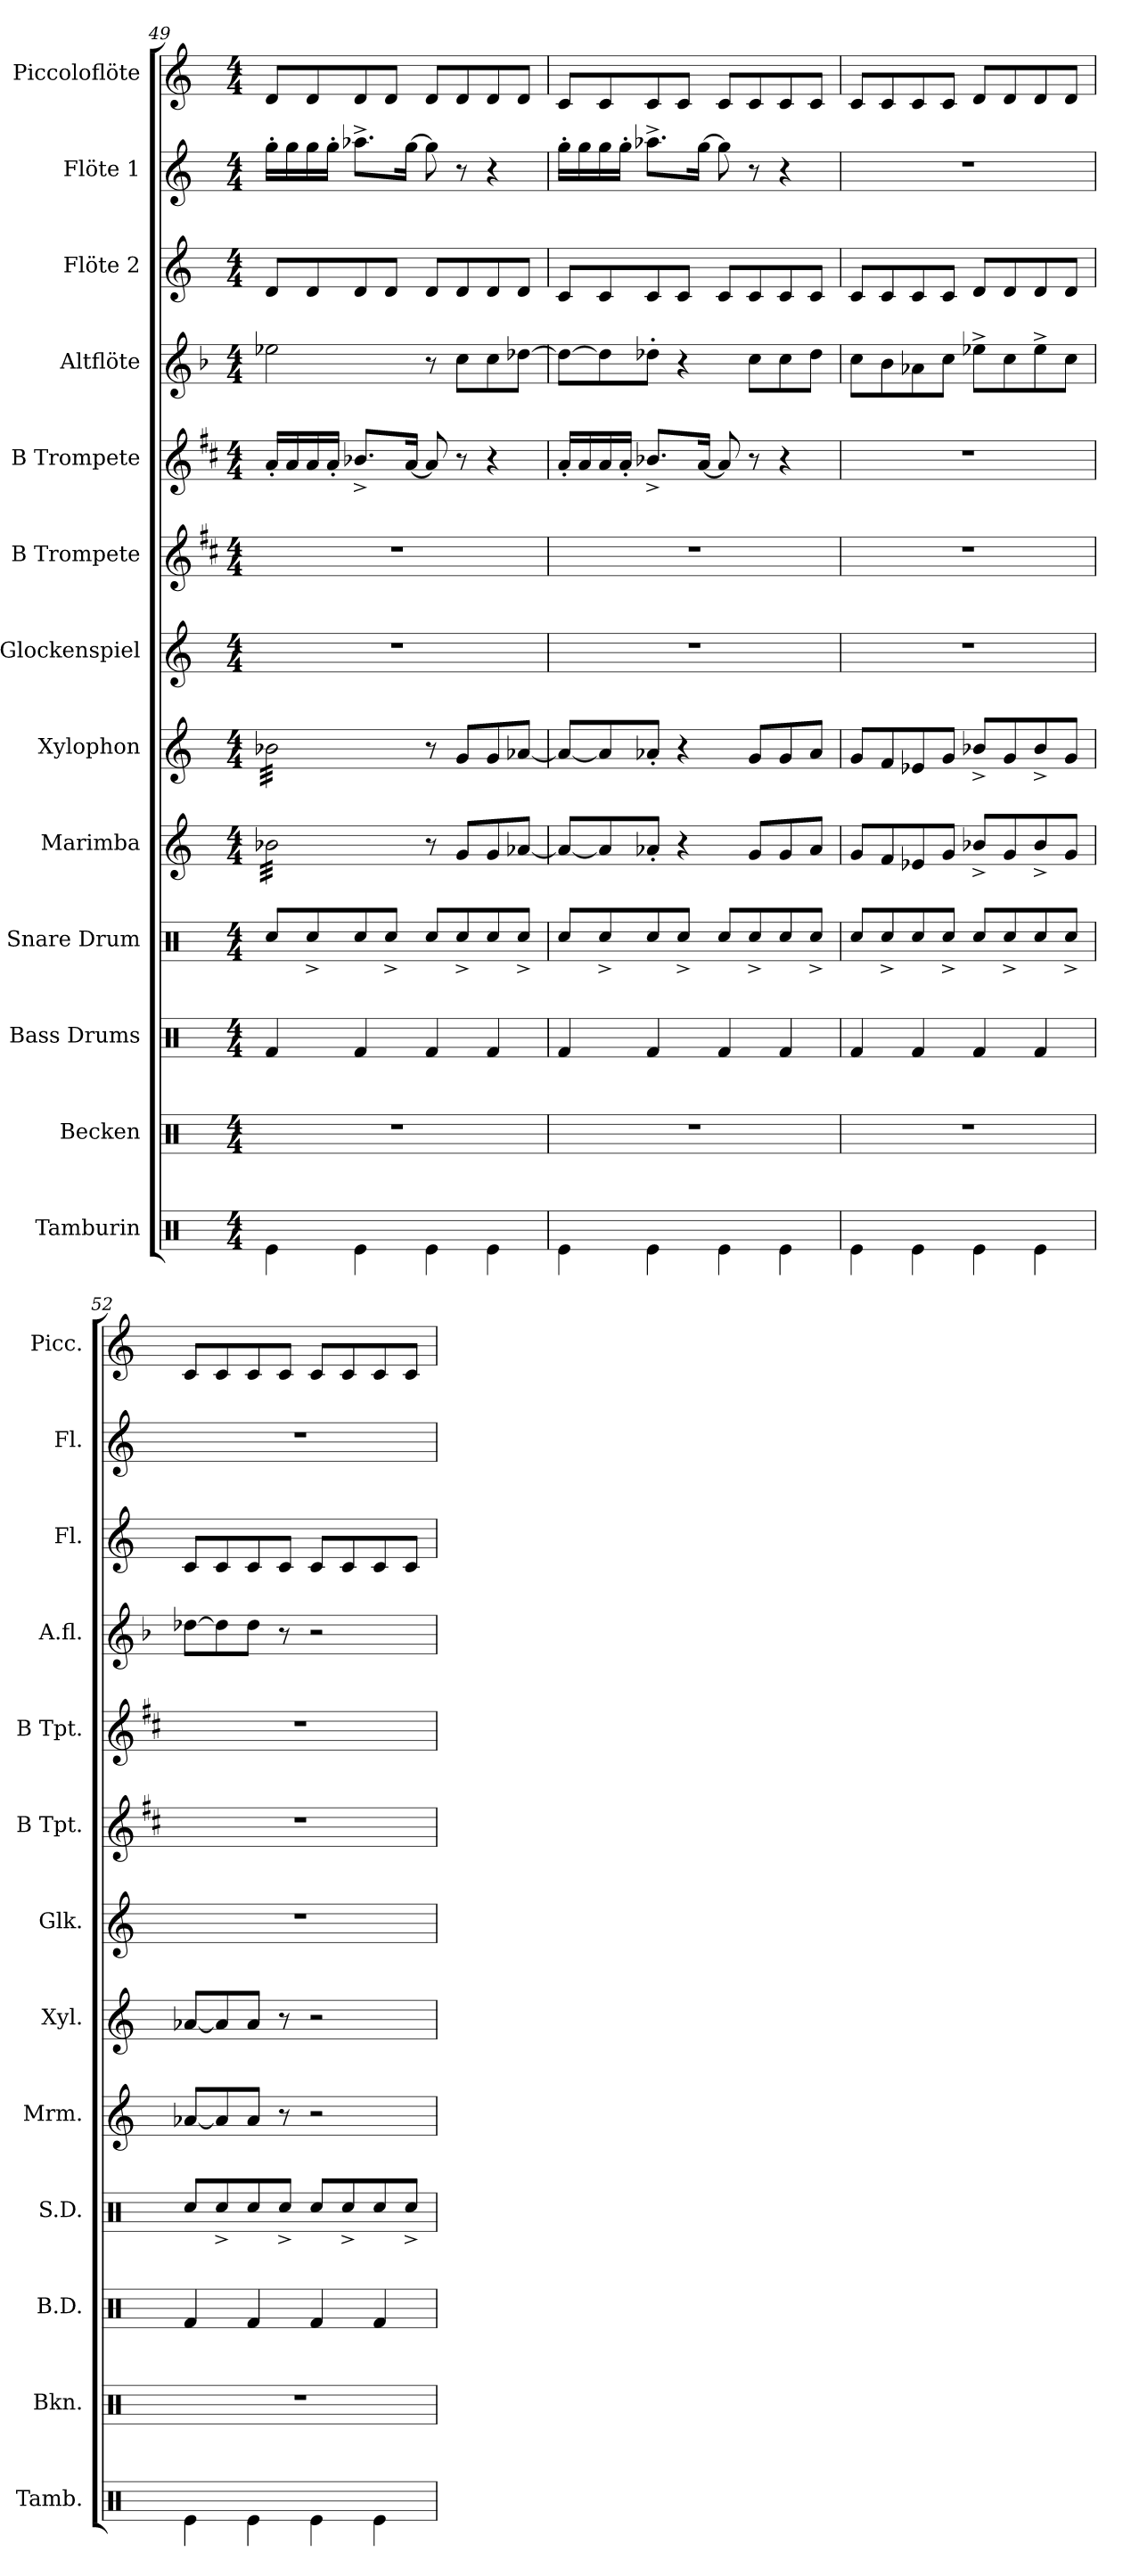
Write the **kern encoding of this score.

**kern	**kern	**kern	**kern	**kern	**kern	**kern	**kern	**kern	**kern	**kern	**kern	**kern
*part13	*part12	*part11	*part10	*part9	*part8	*part7	*part6	*part5	*part4	*part3	*part2	*part1
*staff13	*staff12	*staff11	*staff10	*staff9	*staff8	*staff7	*staff6	*staff5	*staff4	*staff3	*staff2	*staff1
*I"Tamburin	*I"Becken	*I"Bass Drums	*I"Snare Drum	*I"Marimba	*I"Xylophon	*I"Glockenspiel	*I"B Trompete	*I"B Trompete	*I"Altflöte	*I"Flöte 2	*I"Flöte 1	*I"Piccoloflöte
*I'Tamb.	*I'Bkn.	*I'B.D.	*I'S.D.	*I'Mrm.	*I'Xyl.	*I'Glk.	*I'B Tpt.	*I'B Tpt.	*I'A.fl.	*I'Fl.	*I'Fl.	*I'Picc.
*clefX	*clefX	*clefX	*clefX	*clefG2	*clefG2	*clefG2	*clefG2	*clefG2	*clefG2	*clefG2	*clefG2	*clefG2
*	*	*	*	*	*ITrd-7c-12	*ITrd-14c-24	*ITrd1c2	*ITrd1c2	*ITrd3c5	*	*	*ITrd-7c-12
*k[]	*k[]	*k[]	*k[]	*k[]	*k[]	*k[]	*k[]	*k[]	*k[]	*k[]	*k[]	*k[]
*M4/4	*M4/4	*M4/4	*M4/4	*M4/4	*M4/4	*M4/4	*M4/4	*M4/4	*M4/4	*M4/4	*M4/4	*M4/4
=49	=49	=49	=49	=49	=49	=49	=49	=49	=49	=49	=49	=49
*	*	*	*	*tremolo	*	*	*	*	*	*	*	*
*	*	*	*	*	*tremolo	*	*	*	*	*	*	*
4Re\	1r	4Rf/	8Rcc/L	32b-X\LLL	32bb-X\LLL	1r	1r	16g'/LL	2b-X\	8d/L	16gg'\LL	8dd/L
.	.	.	.	32b-X\	32bb-X\	.	.	.	.	.	.	.
.	.	.	.	32b-X\	32bb-X\	.	.	16g/	.	.	16gg\	.
.	.	.	.	32b-X\	32bb-X\	.	.	.	.	.	.	.
.	.	.	8Rcc^/	32b-X\	32bb-X\	.	.	16g/	.	8d/	16gg\	8dd/
.	.	.	.	32b-X\	32bb-X\	.	.	.	.	.	.	.
.	.	.	.	32b-X\	32bb-X\	.	.	16g'/JJ	.	.	16gg'\JJ	.
.	.	.	.	32b-X\	32bb-X\	.	.	.	.	.	.	.
4Re\	.	4Rf/	8Rcc/	32b-X\	32bb-X\	.	.	8.a-X^/L	.	8d/	8.aa-X^\L	8dd/
.	.	.	.	32b-X\	32bb-X\	.	.	.	.	.	.	.
.	.	.	.	32b-X\	32bb-X\	.	.	.	.	.	.	.
.	.	.	.	32b-X\	32bb-X\	.	.	.	.	.	.	.
.	.	.	8Rcc^/J	32b-X\	32bb-X\	.	.	.	.	8d/J	.	8dd/J
.	.	.	.	32b-X\	32bb-X\	.	.	.	.	.	.	.
.	.	.	.	32b-X\	32bb-X\	.	.	[16g/Jk	.	.	[16gg\Jk	.
.	.	.	.	32b-X\JJJ	32bb-X\JJJ	.	.	.	.	.	.	.
*	*	*	*	*	*Xtremolo	*	*	*	*	*	*	*
*	*	*	*	*Xtremolo	*	*	*	*	*	*	*	*
4Re\	.	4Rf/	8Rcc/L	8r	8r	.	.	8g/]	8r	8d/L	8gg\]	8dd/L
.	.	.	8Rcc^/	8g/L	8gg/L	.	.	8r	8g\L	8d/	8r	8dd/
4Re\	.	4Rf/	8Rcc/	8g/	8gg/	.	.	4r	8g\	8d/	4r	8dd/
.	.	.	8Rcc^/J	[8a-X/J	[8aa-X/J	.	.	.	[8a-X\J	8d/J	.	8dd/J
!!LO:PB:g=z
=50	=50	=50	=50	=50	=50	=50	=50	=50	=50	=50	=50	=50
4Re\	1r	4Rf/	8Rcc/L	8a-/L_	8aa-/L_	1r	1r	16g'/LL	8a-\L_	8c/L	16gg'\LL	8cc/L
.	.	.	.	.	.	.	.	16g/	.	.	16gg\	.
.	.	.	8Rcc^/	8a-/]	8aa-/]	.	.	16g/	8a-\]	8c/	16gg\	8cc/
.	.	.	.	.	.	.	.	16g'/JJ	.	.	16gg'\JJ	.
4Re\	.	4Rf/	8Rcc/	8a-X'/J	8aa-X'/J	.	.	8.a-X^/L	8a-X'\J	8c/	8.aa-X^\L	8cc/
.	.	.	8Rcc^/J	4r	4r	.	.	.	4r	8c/J	.	8cc/J
.	.	.	.	.	.	.	.	[16g/Jk	.	.	[16gg\Jk	.
4Re\	.	4Rf/	8Rcc/L	.	.	.	.	8g/]	.	8c/L	8gg\]	8cc/L
.	.	.	8Rcc^/	8g/L	8gg/L	.	.	8r	8g\L	8c/	8r	8cc/
4Re\	.	4Rf/	8Rcc/	8g/	8gg/	.	.	4r	8g\	8c/	4r	8cc/
.	.	.	8Rcc^/J	8a-/J	8aa-/J	.	.	.	8a-\J	8c/J	.	8cc/J
=51	=51	=51	=51	=51	=51	=51	=51	=51	=51	=51	=51	=51
4Re\	1r	4Rf/	8Rcc/L	8g/L	8gg/L	1r	1r	1r	8g\L	8c/L	1r	8cc/L
.	.	.	8Rcc^/	8f/	8ff/	.	.	.	8f\	8c/	.	8cc/
4Re\	.	4Rf/	8Rcc/	8e-X/	8ee-X/	.	.	.	8e-X\	8c/	.	8cc/
.	.	.	8Rcc^/J	8g/J	8gg/J	.	.	.	8g\J	8c/J	.	8cc/J
4Re\	.	4Rf/	8Rcc/L	8b-X^/L	8bb-X^/L	.	.	.	8b-X^\L	8d/L	.	8dd/L
.	.	.	8Rcc^/	8g/	8gg/	.	.	.	8g\	8d/	.	8dd/
4Re\	.	4Rf/	8Rcc/	8b-^/	8bb-^/	.	.	.	8b-^\	8d/	.	8dd/
.	.	.	8Rcc^/J	8g/J	8gg/J	.	.	.	8g\J	8d/J	.	8dd/J
=52	=52	=52	=52	=52	=52	=52	=52	=52	=52	=52	=52	=52
4Re\	1r	4Rf/	8Rcc/L	[8a-X/L	[8aa-X/L	1r	1r	1r	[8a-X\L	8c/L	1r	8cc/L
.	.	.	8Rcc^/	8a-/]	8aa-/]	.	.	.	8a-\]	8c/	.	8cc/
4Re\	.	4Rf/	8Rcc/	8a-/J	8aa-/J	.	.	.	8a-\J	8c/	.	8cc/
.	.	.	8Rcc^/J	8r	8r	.	.	.	8r	8c/J	.	8cc/J
4Re\	.	4Rf/	8Rcc/L	2r	2r	.	.	.	2r	8c/L	.	8cc/L
.	.	.	8Rcc^/	.	.	.	.	.	.	8c/	.	8cc/
4Re\	.	4Rf/	8Rcc/	.	.	.	.	.	.	8c/	.	8cc/
.	.	.	8Rcc^/J	.	.	.	.	.	.	8c/J	.	8cc/J
=	=	=	=	=	=	=	=	=	=	=	=	=
*-	*-	*-	*-	*-	*-	*-	*-	*-	*-	*-	*-	*-
